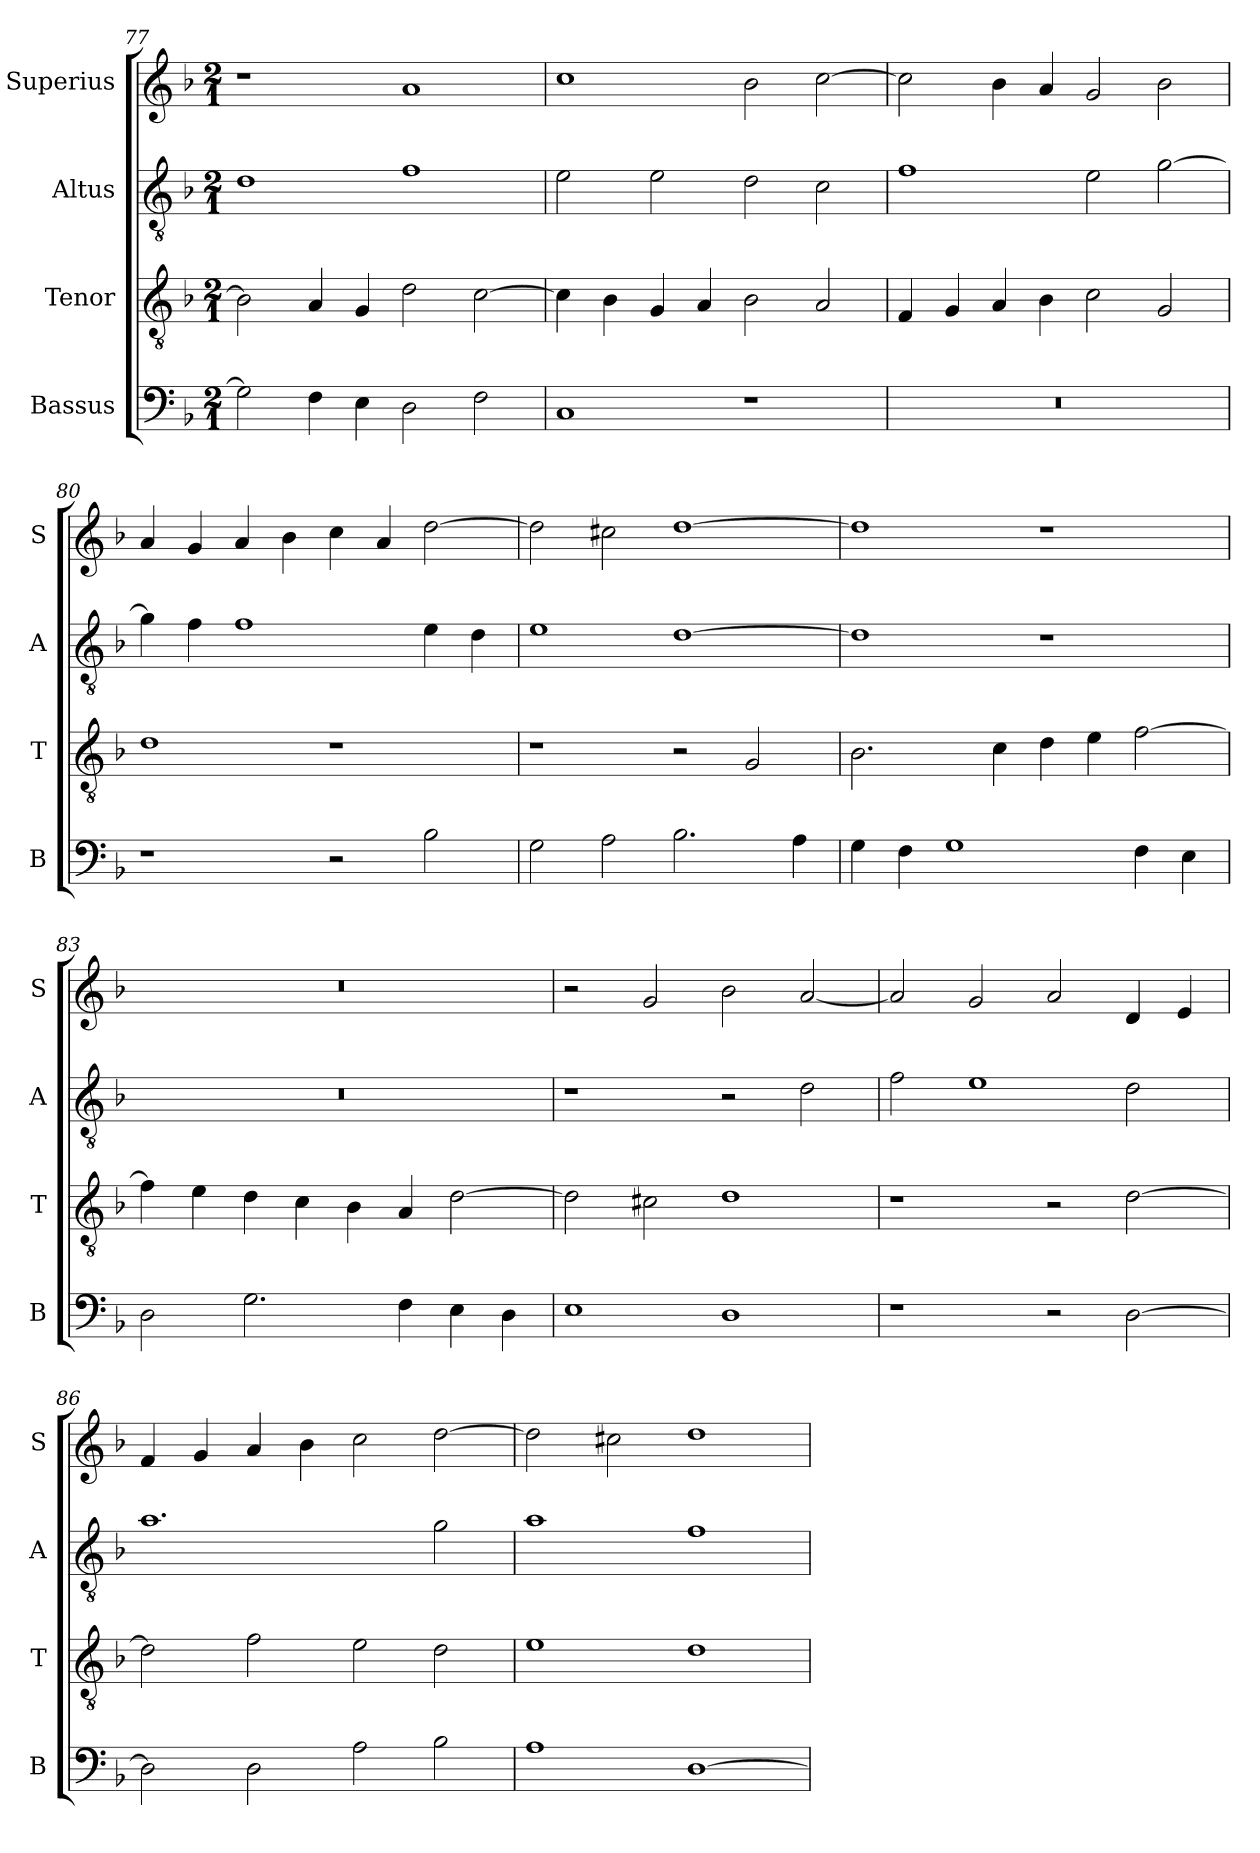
**kern	**kern	**kern	**kern
*part4	*part3	*part2	*part1
*staff4	*staff3	*staff2	*staff1
*I"Bassus	*I"Tenor	*I"Altus	*I"Superius
*I'B	*I'T	*I'A	*I'S
*clefF4	*clefGv2	*clefGv2	*clefG2
*k[b-]	*k[b-]	*k[b-]	*k[b-]
*F:	*F:	*F:	*F:
*M2/1	*M2/1	*M2/1	*M2/1
=77	=77	=77	=77
2G]	2B-]	1d	1r
4F	4A	.	.
4E	4G	.	.
2D	2d	1f	1a
2F	[2c	.	.
=78	=78	=78	=78
1C	4c]	2e	1cc
.	4B-	.	.
.	4G	2e	.
.	4A	.	.
1r	2B-	2d	2b-
.	2A	2c	[2cc
=79	=79	=79	=79
0r	4F	1f	2cc]
.	4G	.	.
.	4A	.	4b-
.	4B-	.	4a
.	2c	2e	2g
.	2G	[2g	2b-
=80	=80	=80	=80
1r	1d	4g]	4a
.	.	4f	4g
.	.	1f	4a
.	.	.	4b-
2r	1r	.	4cc
.	.	.	4a
2B-	.	4e	[2dd
.	.	4d	.
=81	=81	=81	=81
2G	1r	1e	2dd]
2A	.	.	2cc#X
2.B-	2r	[1d	[1dd
.	2G	.	.
4A	.	.	.
=82	=82	=82	=82
4G	2.B-	1d]	1dd]
4F	.	.	.
1G	.	.	.
.	4c	.	.
.	4d	1r	1r
.	4e	.	.
4F	[2f	.	.
4E	.	.	.
=83	=83	=83	=83
2D	4f]	0r	0r
.	4e	.	.
2.G	4d	.	.
.	4c	.	.
.	4B-	.	.
4F	4A	.	.
4E	[2d	.	.
4D	.	.	.
=84	=84	=84	=84
1E	2d]	1r	2r
.	2c#X	.	2g
1D	1d	2r	2b-
.	.	2d	[2a
=85	=85	=85	=85
1r	1r	2f	2a]
.	.	1e	2g
2r	2r	.	2a
[2D	[2d	2d	4d
.	.	.	4e
=86	=86	=86	=86
2D]	2d]	1.a	4f
.	.	.	4g
2D	2f	.	4a
.	.	.	4b-
2A	2e	.	2cc
2B-	2d	2g	[2dd
=87	=87	=87	=87
1A	1e	1a	2dd]
.	.	.	2cc#X
[1D	1d	1f	1dd
=	=	=	=
*-	*-	*-	*-
